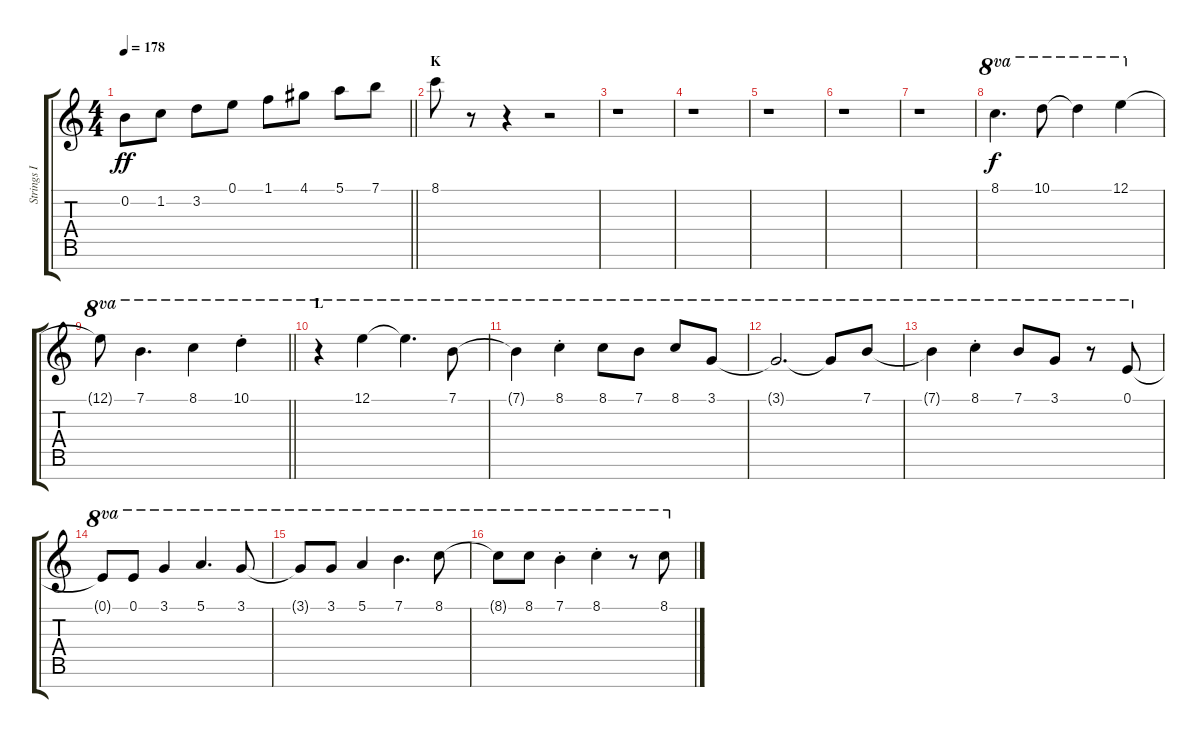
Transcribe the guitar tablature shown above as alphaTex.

\track ("Strings I" "Strings I") {instrument stringensemble1}
\staff {score tabs}
\tuning (E5 B4 G4 D4 A3 E3 B2) {hide}
\ts (4 4)
\tempo 178
\clef g2
\barLineRight lightlight
\ks c
0.2.8{dy ff} 1.2.8 3.2.8 0.1.8 1.1.8 4.1.8 5.1.8 7.1.8 |
\section ("" "K")
8.1.8 r.8 r.4 r.2 |
r.1 |
r.1 |
r.1 |
r.1 |
r.1 |
8.1.4{d ot 8va dy f} 10.1.8{ot 8va} 10.1{t}.4{ot 8va} 12.1.4{ot 8va} |
\barLineRight lightlight
12.1{t}.8{ot 8va} 7.1.4{d ot 8va} 8.1.4{ot 8va} 10.1{st}.4{ot 8va} |
\section ("" "L")
r.4{ot 8va} 12.1.4{ot 8va} 12.1{t}.4{d ot 8va} 7.1.8{ot 8va} |
7.1{t}.4{ot 8va} 8.1{st}.4{ot 8va} 8.1.8{ot 8va} 7.1.8{ot 8va} 8.1.8{ot 8va} 3.1.8{ot 8va} |
3.1{t}.2{d ot 8va} 3.1{t}.8{ot 8va} 7.1.8{ot 8va} |
7.1{t}.4{ot 8va} 8.1{st}.4{ot 8va} 7.1.8{ot 8va} 3.1.8{ot 8va} r.8{ot 8va} 0.1.8{ot 8va} |
0.1{t}.8{ot 8va} 0.1.8{ot 8va} 3.1.4{ot 8va} 5.1.4{d ot 8va} 3.1.8{ot 8va} |
3.1{t}.8{ot 8va} 3.1.8{ot 8va} 5.1.4{ot 8va} 7.1.4{d ot 8va} 8.1.8{ot 8va} |
8.1{t}.8{ot 8va} 8.1.8{ot 8va} 7.1{st}.4{ot 8va} 8.1{st}.4{ot 8va} r.8{ot 8va} 8.1.8{ot 8va}
